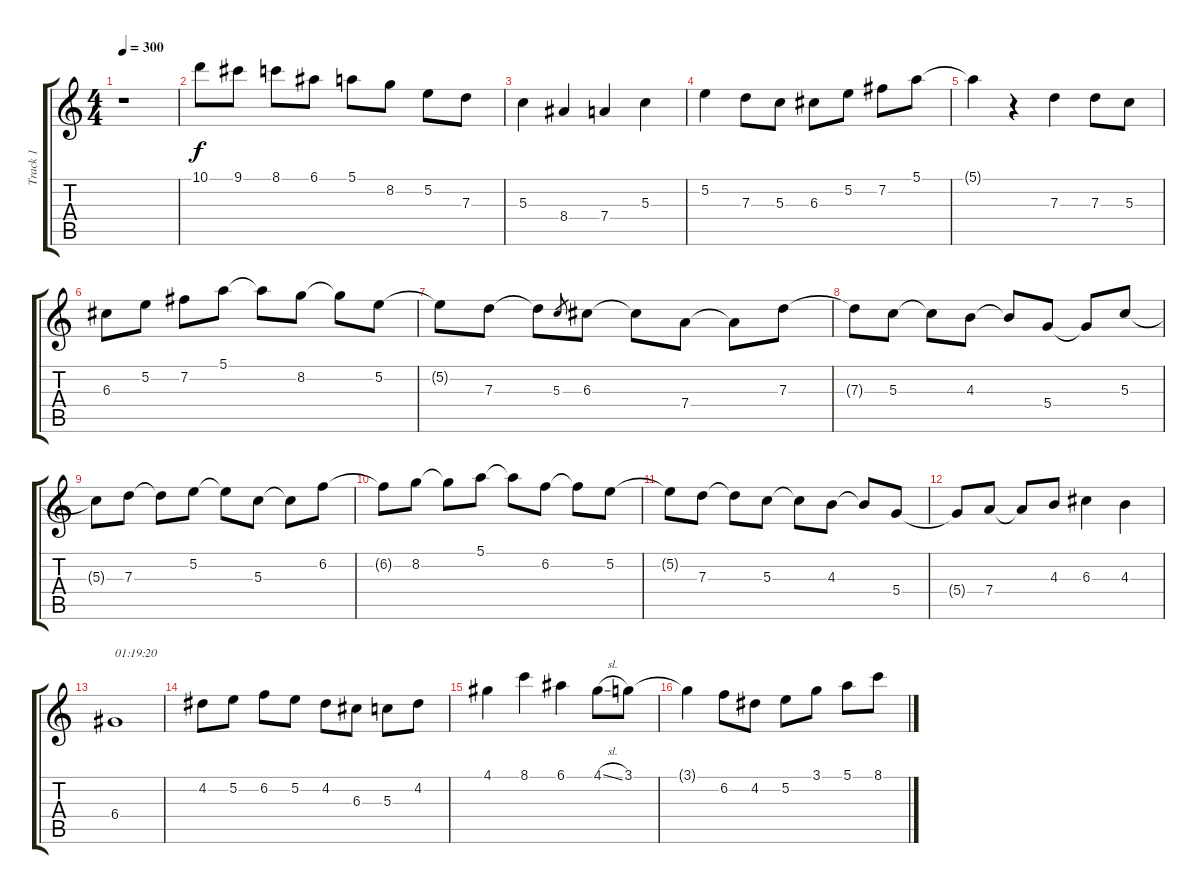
\track ("Track 1" "Track 1") {instrument electricguitarjazz}
\staff {score tabs}
\tuning (E4 B3 G3 D3 A2 E2) {hide}
\ts (4 4)
\tempo 300
\clef g2
\ks c
r.1{dy f} |
10.1.8 9.1.8 8.1.8 6.1.8 5.1.8 8.2.8 5.2.8 7.3.8 |
5.3.4 8.4.4 7.4.4 5.3.4 |
5.2.4 7.3.8 5.3.8 6.3.8 5.2.8 7.2.8 5.1.8 |
5.1{t}.4 r.4 7.3.4 7.3.8 5.3.8 |
6.3.8 5.2.8 7.2.8 5.1.8 5.1{t}.8 8.2.8 8.2{t}.8 5.2.8 |
5.2{t}.8 7.3.8 7.3{t}.8 5.3.8{gr} 6.3.8 6.3{t}.8 7.4.8 7.4{t}.8 7.3.8 |
7.3{t}.8 5.3.8 5.3{t}.8 4.3.8 4.3{t}.8 5.4.8 5.4{t}.8 5.3.8 |
5.3{t}.8 7.3.8 7.3{t}.8 5.2.8 5.2{t}.8 5.3.8 5.3{t}.8 6.2.8 |
6.2{t}.8 8.2.8 8.2{t}.8 5.1.8 5.1{t}.8 6.2.8 6.2{t}.8 5.2.8 |
5.2{t}.8 7.3.8 7.3{t}.8 5.3.8 5.3{t}.8 4.3.8 4.3{t}.8 5.4.8 |
5.4{t}.8 7.4.8 7.4{t}.8 4.3.8 6.3.4 4.3.4 |
6.4.1{txt "01:19:20"} |
4.2.8 5.2.8 6.2.8 5.2.8 4.2.8 6.3.8 5.3.8 4.2.8 |
4.1.4 8.1.4 6.1.4 4.1{sl}.8 3.1.8 |
3.1{t}.4 6.2.8 4.2.8 5.2.8 3.1.8 5.1.8 8.1.8
